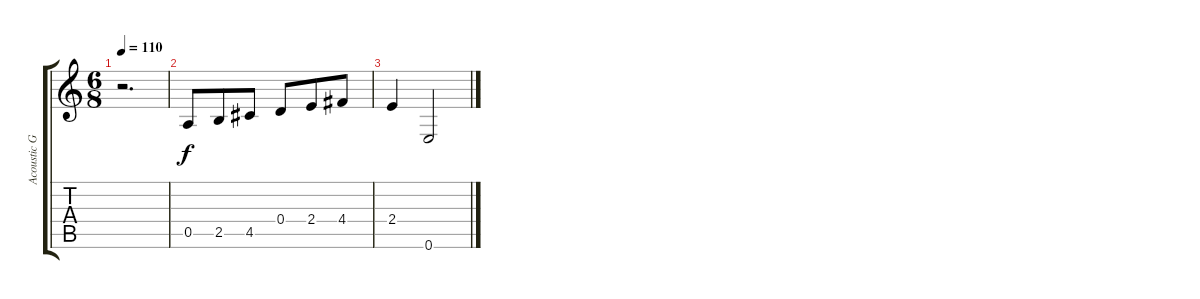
\track ("Acoustic Guitar" "Acoustic G") {instrument acousticguitarnylon}
\staff {score tabs}
\tuning (E4 B3 G3 D3 A2 E2) {hide}
\ts (6 8)
\tempo 110
\clef g2
\ks c
r.2{d dy f} |
0.5.8 2.5.8 4.5.8 0.4.8 2.4.8 4.4.8 |
2.4.4 0.6.2
